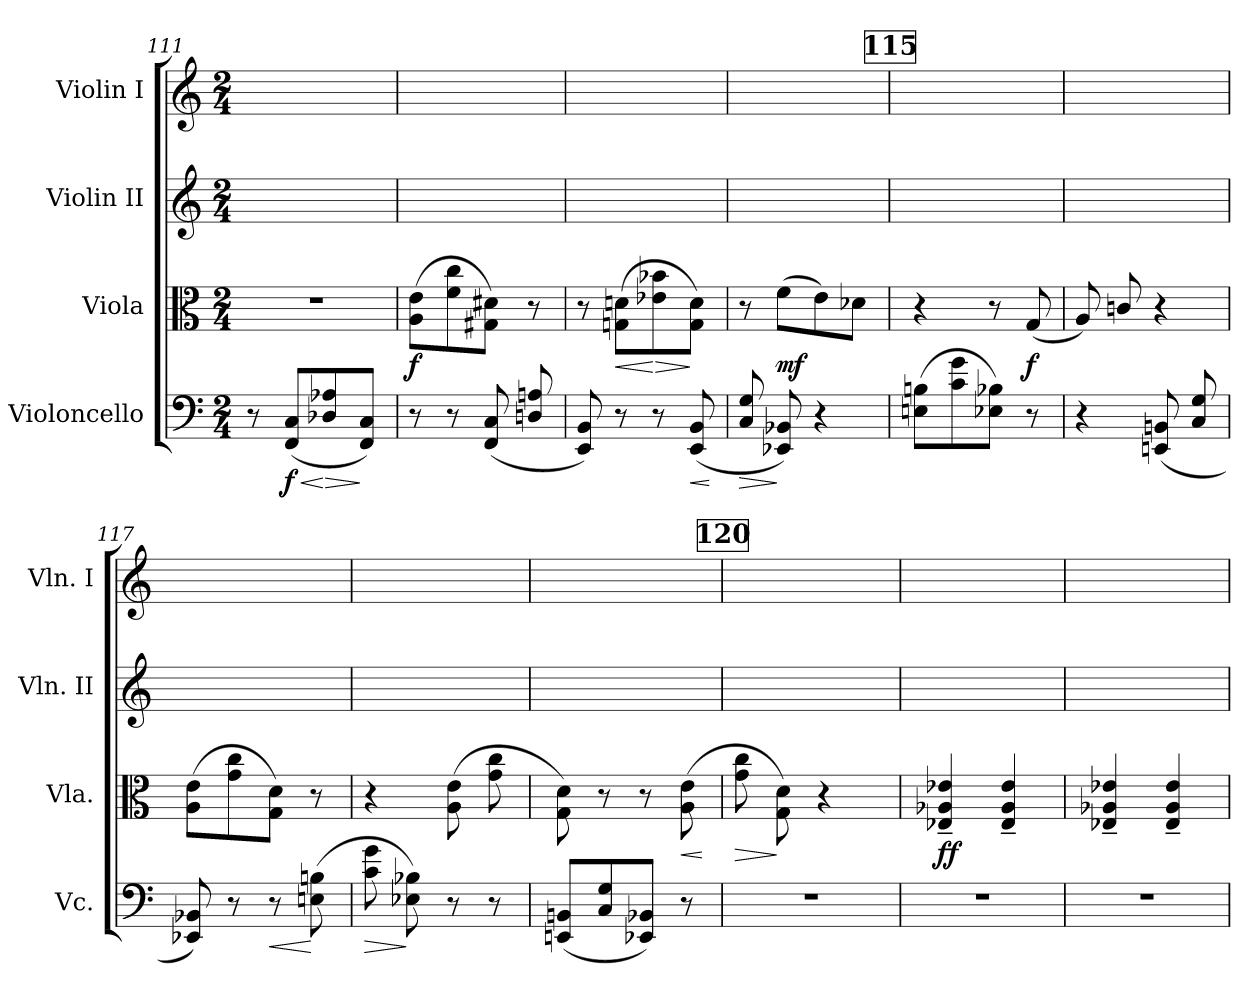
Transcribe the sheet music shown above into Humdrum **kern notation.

**kern	**dynam	**kern	**dynam	**kern	**kern
*part4	*part4	*part3	*part3	*part2	*part1
*staff4	*staff4	*staff3	*staff3	*staff2	*staff1
*I"Violoncello	*	*I"Viola	*	*I"Violin II	*I"Violin I
*I'Vc.	*	*I'Vla.	*	*I'Vln. II	*I'Vln. I
*clefF4	*	*clefC3	*	*clefG2	*clefG2
*k[]	*	*k[]	*	*k[]	*k[]
*M2/4	*	*M2/4	*	*M2/4	*M2/4
=111	=111	=111	=111	=111	=111
8r	.	2r	.	2ryy	2ryy
!	!LO:HP:b	!	!	!	!
(8FF 8CL	< f	.	.	.	.
!	!LO:HP:n=1:b	!	!	!	!
8D-X 8A-X	[ >	.	.	.	.
8FF 8CJ)	]	.	.	.	.
=112	=112	=112	=112	=112	=112
8r	.	(8A 8eL	f	2ryy	2ryy
8r	.	8f 8cc	.	.	.
(8FF 8C	.	8G#X 8d#XJ)	.	.	.
8Dn/ 8An/	.	8r	.	.	.
=113	=113	=113	=113	=113	=113
8EE 8BB)	.	8r	.	2ryy	2ryy
!	!	!	!LO:HP:b	!	!
8r	.	(8Gn 8dnL	<	.	.
!	!	!	!LO:HP:n=1:b	!	!
8r	.	8e-X 8b-X	[ >	.	.
!	!LO:HP:b	!	!	!	!
(8EE 8BB	<	8G 8dJ)	]	.	.
.	[	.	.	.	.
=114	=114	=114	=114	=114	=114
!	!LO:HP:b	!	!	!	!
8C/ 8G/	>	8r	.	8ryy	8ryy
8EE-X 8BB-X)	]	(8fL	mf	8ryy	8ryy
4r	.	8e)	.	8ryy	8ryy
.	.	8d-XJ	.	8ryy	8ryy
!!LO:REH:place=s1:t=115
=115	=115	=115	=115	=115	=115
(8En 8BnL	.	4r	.	4ryy	4ryy
8c 8g	.	.	.	.	.
8E-X 8B-XJ)	.	8r	.	8ryy	8ryy
8r	.	(8G	f	8ryy	8ryy
=116	=116	=116	=116	=116	=116
4r	.	8A)	.	8ryy	8ryy
.	.	8cn/	.	8ryy	8ryy
(8EEn 8BBn	.	4r	.	8ryy	8ryy
8C/ 8G/	.	.	.	8ryy	8ryy
=117	=117	=117	=117	=117	=117
8EE-X 8BB-X)	.	(8A 8eL	.	2ryy	2ryy
8r	.	8g 8cc	.	.	.
!	!LO:HP:b	!	!	!	!
8r	<	8G 8dJ)	.	.	.
(8En 8Bn	[	8r	.	.	.
=118	=118	=118	=118	=118	=118
!	!LO:HP:b	!	!	!	!
8c 8g	>	4r	.	2ryy	2ryy
8E-X 8B-X)	]	.	.	.	.
8r	.	(8A 8e	.	.	.
8r	.	8g 8cc	.	.	.
=119	=119	=119	=119	=119	=119
(8EEn 8BBnL	.	8G\ 8d\)	.	2ryy	2ryy
8C 8G	.	8r	.	.	.
8EE-X 8BB-XJ)	.	8r	.	.	.
!	!	!	!LO:HP:b	!	!
8r	.	(8A 8e	<	.	.
.	.	.	[	.	.
!!LO:REH:place=s1:t=120
=120	=120	=120	=120	=120	=120
!	!	!	!LO:HP:b	!	!
2r	.	8g 8cc	>	8ryy	8ryy
.	.	8G\ 8d\)	]	8ryy	8ryy
.	.	4r	.	8ryy	8ryy
.	.	.	.	8ryy	8ryy
=121	=121	=121	=121	=121	=121
2r	.	4E-X~ 4A-X~ 4e-X~	ff	4ryy	4ryy
.	.	4E-~ 4A-~ 4e-~	.	4ryy	4ryy
=122	=122	=122	=122	=122	=122
2r	.	4E-X~ 4A-X~ 4e-X~	.	4ryy	4ryy
.	.	4E-~ 4A-~ 4e-~	.	4ryy	4ryy
=	=	=	=	=	=
*-	*-	*-	*-	*-	*-
